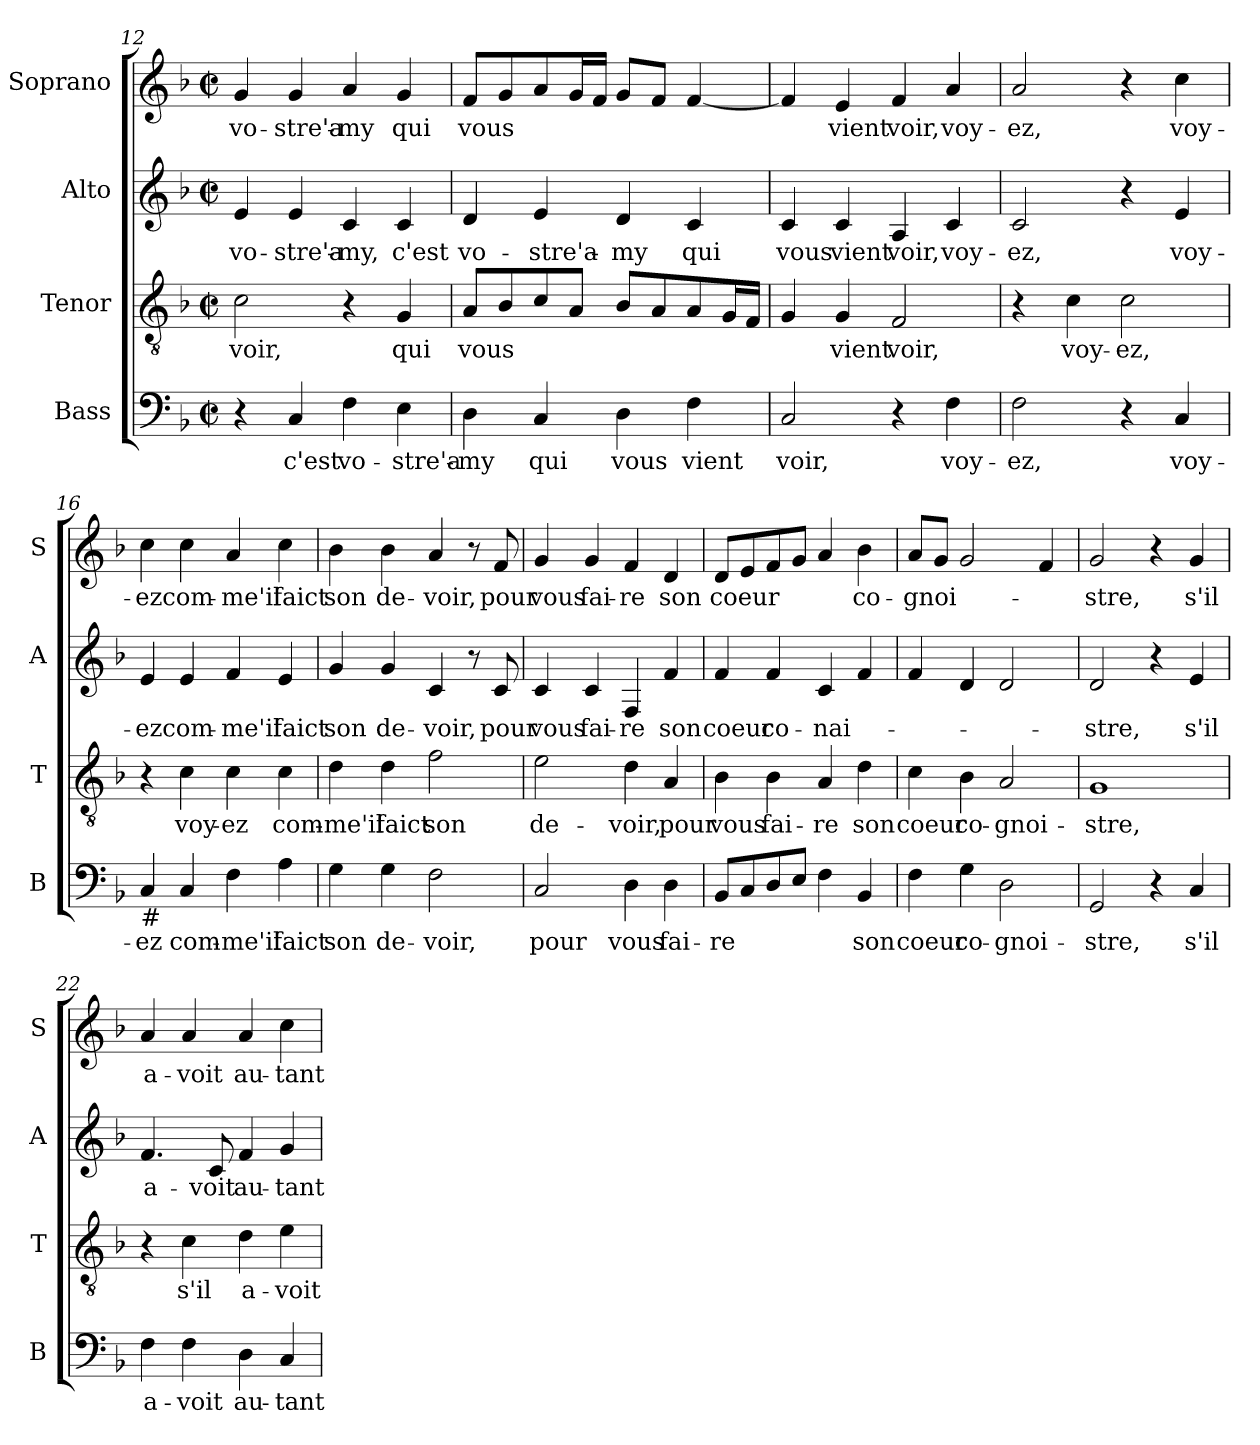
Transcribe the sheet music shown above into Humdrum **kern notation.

**kern	**text	**kern	**text	**kern	**text	**kern	**text
*part4	*part4	*part3	*part3	*part2	*part2	*part1	*part1
*staff4	*staff4	*staff3	*staff3	*staff2	*staff2	*staff1	*staff1
*I"Bass	*	*I"Tenor	*	*I"Alto	*	*I"Soprano	*
*I'B	*	*I'T	*	*I'A	*	*I'S	*
*clefF4	*	*clefGv2	*	*clefG2	*	*clefG2	*
*k[b-]	*	*k[b-]	*	*k[b-]	*	*k[b-]	*
*F:	*	*F:	*	*F:	*	*F:	*
*M2/2	*	*M2/2	*	*M2/2	*	*M2/2	*
*met(c|)	*	*met(c|)	*	*met(c|)	*	*met(c|)	*
=12	=12	=12	=12	=12	=12	=12	=12
!	!	!	!LO:LY:b	!	!LO:LY:b	!	!LO:LY:b
4r	.	2c\	voir,	4e/	vo-	4g/	vo-
!	!LO:LY:b	!	!	!	!LO:LY:b	!	!LO:LY:b
4C/	c'est	.	.	4e/	-stre'a-	4g/	-stre'a-
!	!LO:LY:b	!	!	!	!LO:LY:b	!	!LO:LY:b
4F\	vo-	4r	.	4c/	-my,	4a/	-my
!	!LO:LY:b	!	!LO:LY:b	!	!LO:LY:b	!	!LO:LY:b
4E\	-stre'a-	4G/	qui	4c/	c'est	4g/	qui
=13	=13	=13	=13	=13	=13	=13	=13
!	!LO:LY:b	!	!LO:LY:b	!	!LO:LY:b	!	!LO:LY:b
4D\	-my	8A/L	vous	4d/	vo-	8f/L	vous
.	.	8B-/	.	.	.	8g/	.
!	!LO:LY:b	!	!	!	!LO:LY:b	!	!
4C/	qui	8c/	.	4e/	-stre'a-	8a/	.
.	.	8A/J	.	.	.	16g/L	.
.	.	.	.	.	.	16f/JJ	.
!	!LO:LY:b	!	!	!	!LO:LY:b	!	!
4D\	vous	8B-/L	.	4d/	-my	8g/L	.
.	.	8A/	.	.	.	8f/J	.
!	!LO:LY:b	!	!	!	!LO:LY:b	!	!
4F\	vient	8A/	.	4c/	qui	[4f/	.
.	.	16G/L	.	.	.	.	.
.	.	16F/JJ	.	.	.	.	.
=14	=14	=14	=14	=14	=14	=14	=14
!	!LO:LY:b	!	!	!	!LO:LY:b	!	!
2C/	voir,	4G/	.	4c/	vous	4f/]	.
!	!	!	!LO:LY:b	!	!LO:LY:b	!	!LO:LY:b
.	.	4G/	vient	4c/	vient	4e/	vient
!	!	!	!LO:LY:b	!	!LO:LY:b	!	!LO:LY:b
4r	.	2F/	voir,	4A/	voir,	4f/	voir,
!	!LO:LY:b	!	!	!	!LO:LY:b	!	!LO:LY:b
4F\	voy-	.	.	4c/	voy-	4a/	voy-
!!LO:LB:g=z
=15	=15	=15	=15	=15	=15	=15	=15
!	!LO:LY:b	!	!	!	!LO:LY:b	!	!LO:LY:b
2F\	-ez,	4r	.	2c/	-ez,	2a/	-ez,
!	!	!	!LO:LY:b	!	!	!	!
.	.	4c\	voy-	.	.	.	.
!	!	!	!LO:LY:b	!	!	!	!
4r	.	2c\	-ez,	4r	.	4r	.
!	!LO:LY:b	!	!	!	!LO:LY:b	!	!LO:LY:b
4C/	voy-	.	.	4e/	voy-	4cc\	voy-
=16	=16	=16	=16	=16	=16	=16	=16
!LO:TX:b:t=#	!	!	!	!	!	!	!
!	!LO:LY:b	!	!	!	!LO:LY:b	!	!LO:LY:b
4C/	-ez	4r	.	4e/	-ez	4cc\	-ez
!	!LO:LY:b	!	!LO:LY:b	!	!LO:LY:b	!	!LO:LY:b
4C/	com-	4c\	voy-	4e/	com-	4cc\	com-
!	!LO:LY:b	!	!LO:LY:b	!	!LO:LY:b	!	!LO:LY:b
4F\	-me'il	4c\	-ez	4f/	-me'il	4a/	-me'il
!	!LO:LY:b	!	!LO:LY:b	!	!LO:LY:b	!	!LO:LY:b
4A\	faict	4c\	com-	4e/	faict	4cc\	faict
=17	=17	=17	=17	=17	=17	=17	=17
!	!LO:LY:b	!	!LO:LY:b	!	!LO:LY:b	!	!LO:LY:b
4G\	son	4d\	-me'il	4g/	son	4b-\	son
!	!LO:LY:b	!	!LO:LY:b	!	!LO:LY:b	!	!LO:LY:b
4G\	de-	4d\	faict	4g/	de-	4b-\	de-
!	!LO:LY:b	!	!LO:LY:b	!	!LO:LY:b	!	!LO:LY:b
2F\	-voir,	2f\	son	4c/	-voir,	4a/	-voir,
.	.	.	.	8r	.	8r	.
!	!	!	!	!	!LO:LY:b	!	!LO:LY:b
.	.	.	.	8c/	pour	8f/	pour
=18	=18	=18	=18	=18	=18	=18	=18
!	!LO:LY:b	!	!LO:LY:b	!	!LO:LY:b	!	!LO:LY:b
2C/	pour	2e\	de-	4c/	vous	4g/	vous
!	!	!	!	!	!LO:LY:b	!	!LO:LY:b
.	.	.	.	4c/	fai-	4g/	fai-
!	!LO:LY:b	!	!LO:LY:b	!	!LO:LY:b	!	!LO:LY:b
4D\	vous	4d\	-voir,	4F/	-re	4f/	-re
!	!LO:LY:b	!	!LO:LY:b	!	!LO:LY:b	!	!LO:LY:b
4D\	fai-	4A/	pour	4f/	son	4d/	son
=19	=19	=19	=19	=19	=19	=19	=19
!	!LO:LY:b	!	!LO:LY:b	!	!LO:LY:b	!	!LO:LY:b
8BB-/L	-re	4B-\	vous	4f/	coeur	8d/L	coeur
8C/	.	.	.	.	.	8e/	.
!	!	!	!LO:LY:b	!	!LO:LY:b	!	!
8D/	.	4B-\	fai-	4f/	co-	8f/	.
8E/J	.	.	.	.	.	8g/J	.
!	!	!	!LO:LY:b	!	!LO:LY:b	!	!
4F\	.	4A/	-re	4c/	-nai-	4a/	.
!	!LO:LY:b	!	!LO:LY:b	!	!	!	!LO:LY:b
4BB-/	son	4d\	son	4f/	.	4b-\	co-
!!LO:LB:g=z
=20	=20	=20	=20	=20	=20	=20	=20
!	!LO:LY:b	!	!LO:LY:b	!	!	!	!LO:LY:b
4F\	coeur	4c\	coeur	4f/	.	8a/L	-gnoi-
.	.	.	.	.	.	8g/J	.
!	!LO:LY:b	!	!LO:LY:b	!	!	!	!
4G\	co-	4B-\	co-	4d/	.	2g/	.
!	!LO:LY:b	!	!LO:LY:b	!	!	!	!
2D\	-gnoi-	2A/	-gnoi-	2d/	.	.	.
.	.	.	.	.	.	4f/	.
=21	=21	=21	=21	=21	=21	=21	=21
!	!LO:LY:b	!	!LO:LY:b	!	!LO:LY:b	!	!LO:LY:b
2GG/	-stre,	1G	-stre,	2d/	-stre,	2g/	-stre,
4r	.	.	.	4r	.	4r	.
!	!LO:LY:b	!	!	!	!LO:LY:b	!	!LO:LY:b
4C/	s'il	.	.	4e/	s'il	4g/	s'il
=22	=22	=22	=22	=22	=22	=22	=22
!	!LO:LY:b	!	!	!	!LO:LY:b	!	!LO:LY:b
4F\	a-	4r	.	4.f/	a-	4a/	a-
!	!LO:LY:b	!	!LO:LY:b	!	!	!	!LO:LY:b
4F\	-voit	4c\	s'il	.	.	4a/	-voit
!	!	!	!	!	!LO:LY:b	!	!
.	.	.	.	8c/	-voit	.	.
!	!LO:LY:b	!	!LO:LY:b	!	!LO:LY:b	!	!LO:LY:b
4D\	au-	4d\	a-	4f/	au-	4a/	au-
!	!LO:LY:b	!	!LO:LY:b	!	!LO:LY:b	!	!LO:LY:b
4C/	-tant	4e\	-voit	4g/	-tant	4cc\	-tant
=	=	=	=	=	=	=	=
*-	*-	*-	*-	*-	*-	*-	*-
